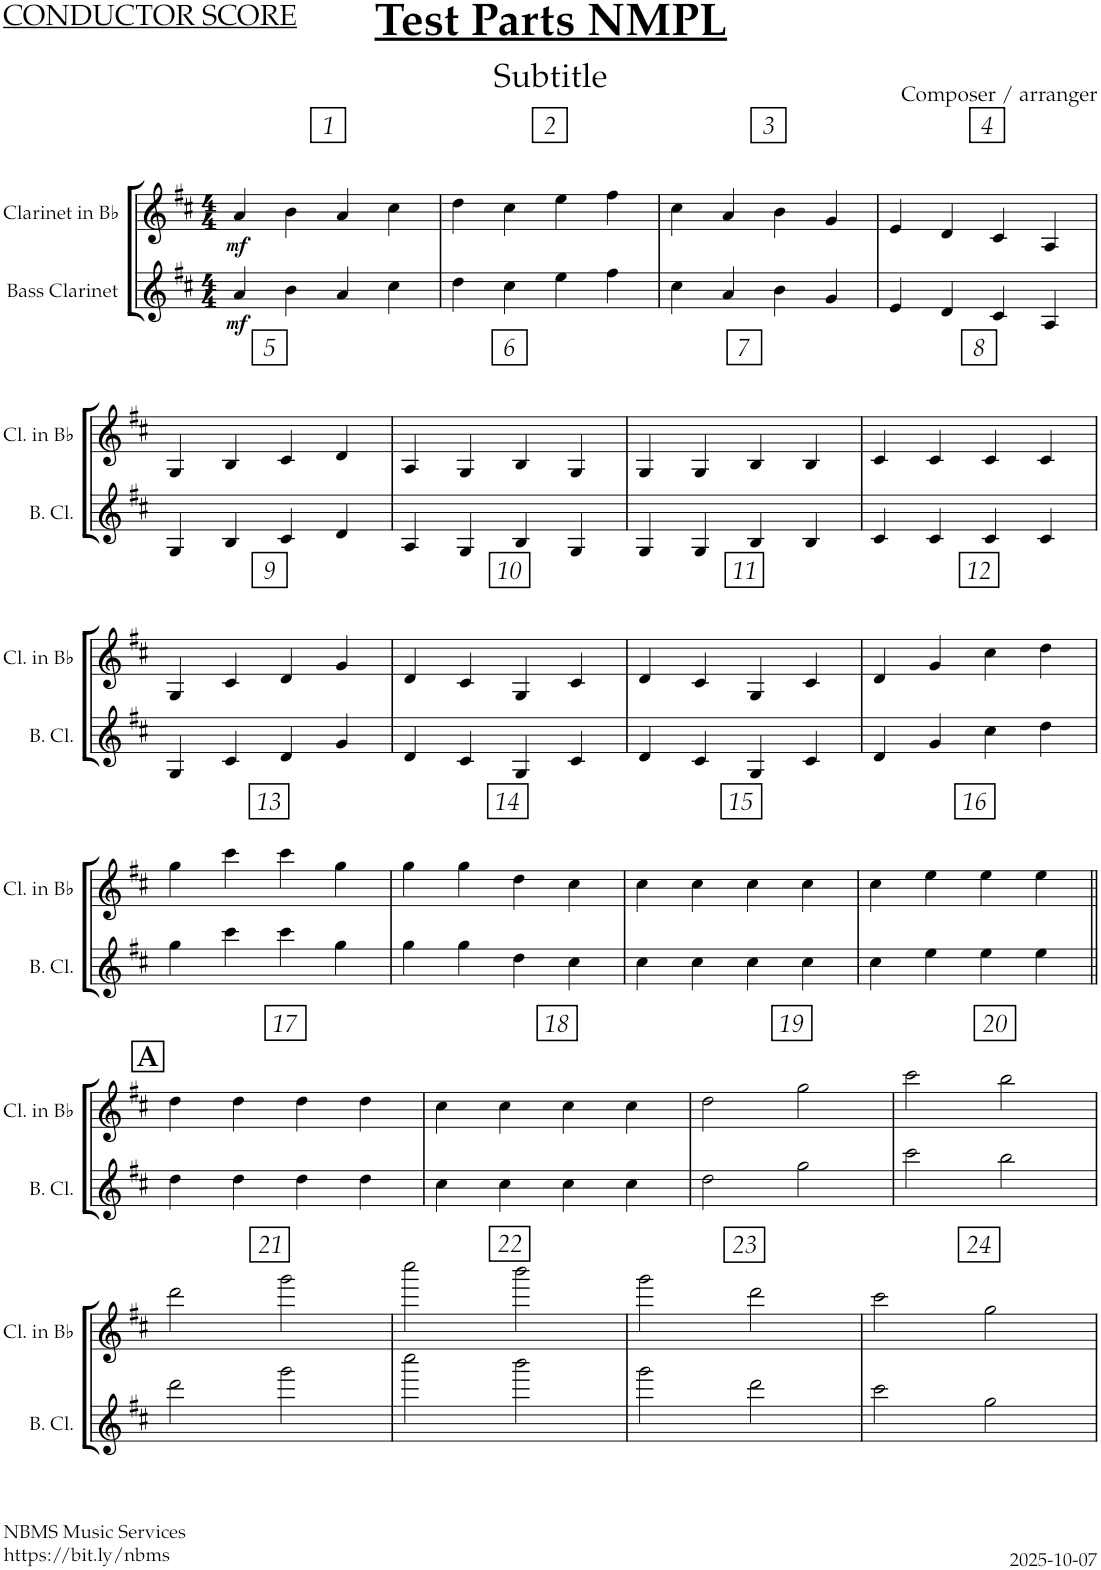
**kern	**dynam	**kern	**dynam
*part2	*part2	*part1	*part1
*staff2	*staff2	*staff1	*staff1
*I"Bass Clarinet	*	*I"Clarinet in Bb	*
*I'B. Cl.	*	*I'Cl. in Bb	*
*clefG2	*	*clefG2	*
*Trd8c14	*	*Trd1c2	*
*k[f#c#]	*	*k[f#c#]	*
*M4/4	*	*M4/4	*
=1	=1	=1	=1
!	!LO:DY:b	!	!LO:DY:b
4a/	mf	4a/	mf
4b\	.	4b\	.
4a/	.	4a/	.
4cc#\	.	4cc#\	.
=2	=2	=2	=2
4dd\	.	4dd\	.
4cc#\	.	4cc#\	.
4ee\	.	4ee\	.
4ff#\	.	4ff#\	.
=3	=3	=3	=3
4cc#\	.	4cc#\	.
4a/	.	4a/	.
4b\	.	4b\	.
4g/	.	4g/	.
=4	=4	=4	=4
4e/	.	4e/	.
4d/	.	4d/	.
4c#/	.	4c#/	.
4A/	.	4A/	.
!!LO:LB:g=z
=5	=5	=5	=5
4G/	.	4G/	.
4B/	.	4B/	.
4c#/	.	4c#/	.
4d/	.	4d/	.
=6	=6	=6	=6
4A/	.	4A/	.
4G/	.	4G/	.
4B/	.	4B/	.
4G/	.	4G/	.
=7	=7	=7	=7
4G/	.	4G/	.
4G/	.	4G/	.
4B/	.	4B/	.
4B/	.	4B/	.
=8	=8	=8	=8
4c#/	.	4c#/	.
4c#/	.	4c#/	.
4c#/	.	4c#/	.
4c#/	.	4c#/	.
!!LO:LB:g=z
=9	=9	=9	=9
4G/	.	4G/	.
4c#/	.	4c#/	.
4d/	.	4d/	.
4g/	.	4g/	.
=10	=10	=10	=10
4d/	.	4d/	.
4c#/	.	4c#/	.
4G/	.	4G/	.
4c#/	.	4c#/	.
=11	=11	=11	=11
4d/	.	4d/	.
4c#/	.	4c#/	.
4G/	.	4G/	.
4c#/	.	4c#/	.
=12	=12	=12	=12
4d/	.	4d/	.
4g/	.	4g/	.
4cc#\	.	4cc#\	.
4dd\	.	4dd\	.
!!LO:LB:g=z
=13	=13	=13	=13
4gg\	.	4gg\	.
4ccc#\	.	4ccc#\	.
4ccc#\	.	4ccc#\	.
4gg\	.	4gg\	.
=14	=14	=14	=14
4gg\	.	4gg\	.
4gg\	.	4gg\	.
4dd\	.	4dd\	.
4cc#\	.	4cc#\	.
=15	=15	=15	=15
4cc#\	.	4cc#\	.
4cc#\	.	4cc#\	.
4cc#\	.	4cc#\	.
4cc#\	.	4cc#\	.
=16	=16	=16	=16
4cc#\	.	4cc#\	.
4ee\	.	4ee\	.
4ee\	.	4ee\	.
4ee\	.	4ee\	.
!!LO:LB:g=z
!!LO:REH:place=s1:a:B:cj:fs=14:t=A
=17||	=17||	=17||	=17||
4dd\	.	4dd\	.
4dd\	.	4dd\	.
4dd\	.	4dd\	.
4dd\	.	4dd\	.
=18	=18	=18	=18
4cc#\	.	4cc#\	.
4cc#\	.	4cc#\	.
4cc#\	.	4cc#\	.
4cc#\	.	4cc#\	.
=19	=19	=19	=19
2dd\	.	2dd\	.
2gg\	.	2gg\	.
=20	=20	=20	=20
2ccc#\	.	2ccc#\	.
2bb\	.	2bb\	.
!!LO:LB:g=z
=21	=21	=21	=21
2ddd\	.	2ddd\	.
2ggg\	.	2ggg\	.
=22	=22	=22	=22
2cccc#\	.	2cccc#\	.
2bbb\	.	2bbb\	.
=23	=23	=23	=23
2ggg\	.	2ggg\	.
2ddd\	.	2ddd\	.
=24	=24	=24	=24
2ccc#\	.	2ccc#\	.
2gg\	.	2gg\	.
=	=	=	=
*-	*-	*-	*-
